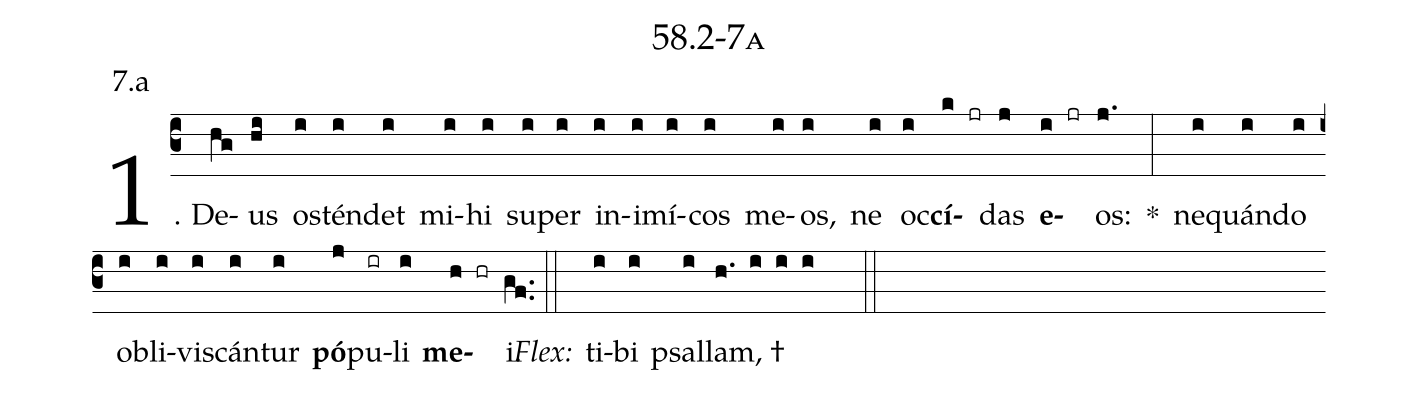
name: 58.2-7a;
annotation: 7.a;
%%
(c3)1. De(hg)us(hi) os(i)tén(i)det(i) mi(i)hi(i) su(i)per(i) in(i)i(i)mí(i)cos(i) me(i)os,(i) ne(i) oc(i)<b>cí</b>(k jr)das(j) <b>e</b>(i jr)os:(j.) *(:) ne(i)quán(i)do(i) ob(i)li(i)vis(i)cán(i)tur(i) <b>pó</b>(j)pu(ir)li(i) <b>me</b>(h hr)i.(gf..) (::)
<i>Flex:</i>()  ti(i)bi(i) psal(i)lam, †(h. i i i  ::)
